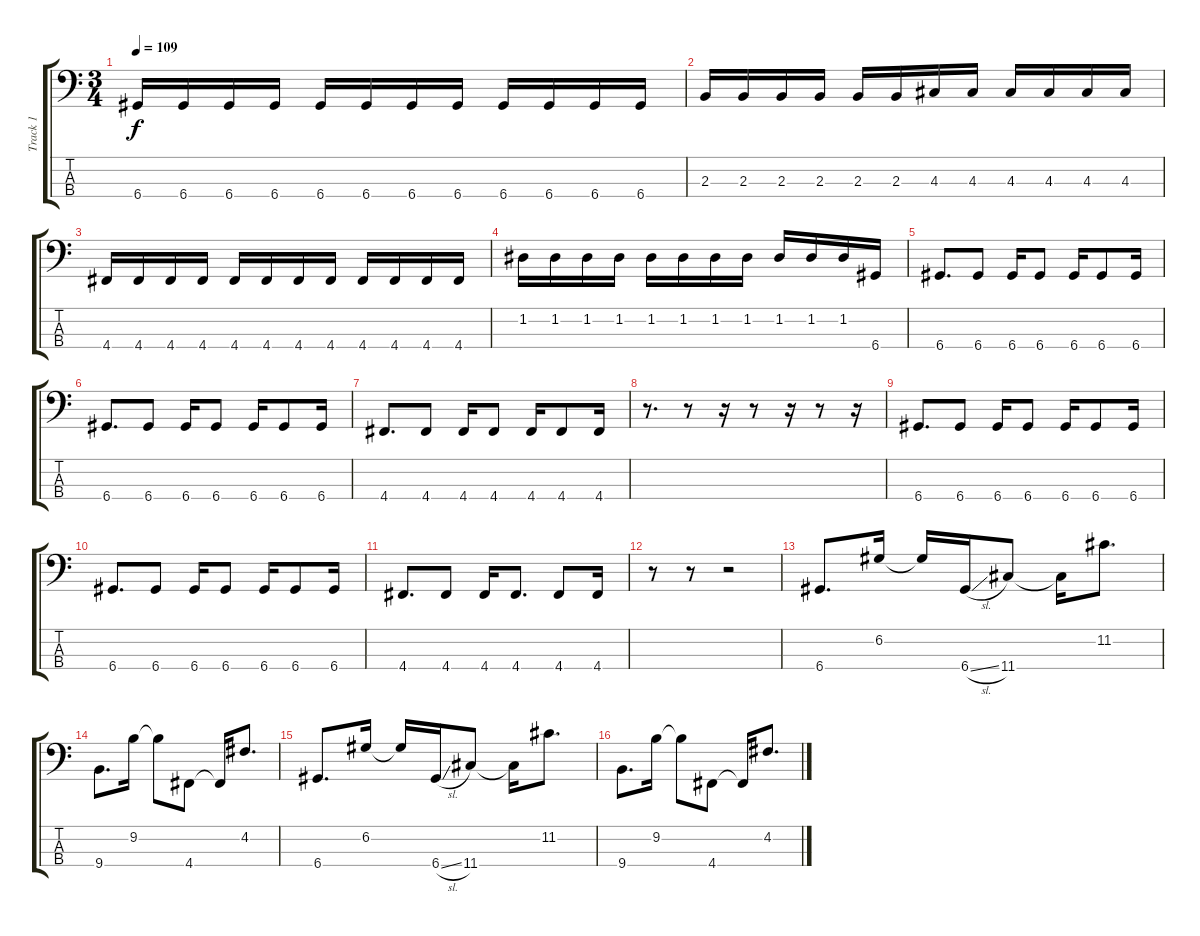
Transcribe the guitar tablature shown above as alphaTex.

\track ("Track 1" "Track 1") {instrument electricbassfinger}
\staff {score tabs}
\tuning (G2 D2 A1 D1) {hide}
\ts (3 4)
\tempo 109
\clef f4
\ks c
6.4.16{dy f} 6.4.16 6.4.16 6.4.16 6.4.16 6.4.16 6.4.16 6.4.16 6.4.16 6.4.16 6.4.16 6.4.16 |
2.3.16 2.3.16 2.3.16 2.3.16 2.3.16 2.3.16 4.3.16 4.3.16 4.3.16 4.3.16 4.3.16 4.3.16 |
4.4.16 4.4.16 4.4.16 4.4.16 4.4.16 4.4.16 4.4.16 4.4.16 4.4.16 4.4.16 4.4.16 4.4.16 |
1.2.16 1.2.16 1.2.16 1.2.16 1.2.16 1.2.16 1.2.16 1.2.16 1.2.16 1.2.16 1.2.16 6.4.16 |
6.4.8{d} 6.4.8 6.4.16 6.4.8 6.4.16 6.4.8 6.4.16 |
6.4.8{d} 6.4.8 6.4.16 6.4.8 6.4.16 6.4.8 6.4.16 |
4.4.8{d} 4.4.8 4.4.16 4.4.8 4.4.16 4.4.8 4.4.16 |
r.8{d} r.8 r.16 r.8 r.16 r.8 r.16 |
6.4.8{d} 6.4.8 6.4.16 6.4.8 6.4.16 6.4.8 6.4.16 |
6.4.8{d} 6.4.8 6.4.16 6.4.8 6.4.16 6.4.8 6.4.16 |
4.4.8{d} 4.4.8 4.4.16 4.4.8{d} 4.4.8 4.4.16 |
r.8 r.8 r.2 |
6.4.8{d} 6.2.16 6.2{t}.16 6.4{sl}.16 11.4.8 11.4{t}.16 11.2.8{d} |
9.4.8{d} 9.2.16 9.2{t}.8 4.4.8 4.4{t}.16 4.2.8{d} |
6.4.8{d} 6.2.16 6.2{t}.16 6.4{sl}.16 11.4.8 11.4{t}.16 11.2.8{d} |
9.4.8{d} 9.2.16 9.2{t}.8 4.4.8 4.4{t}.16 4.2.8{d}
